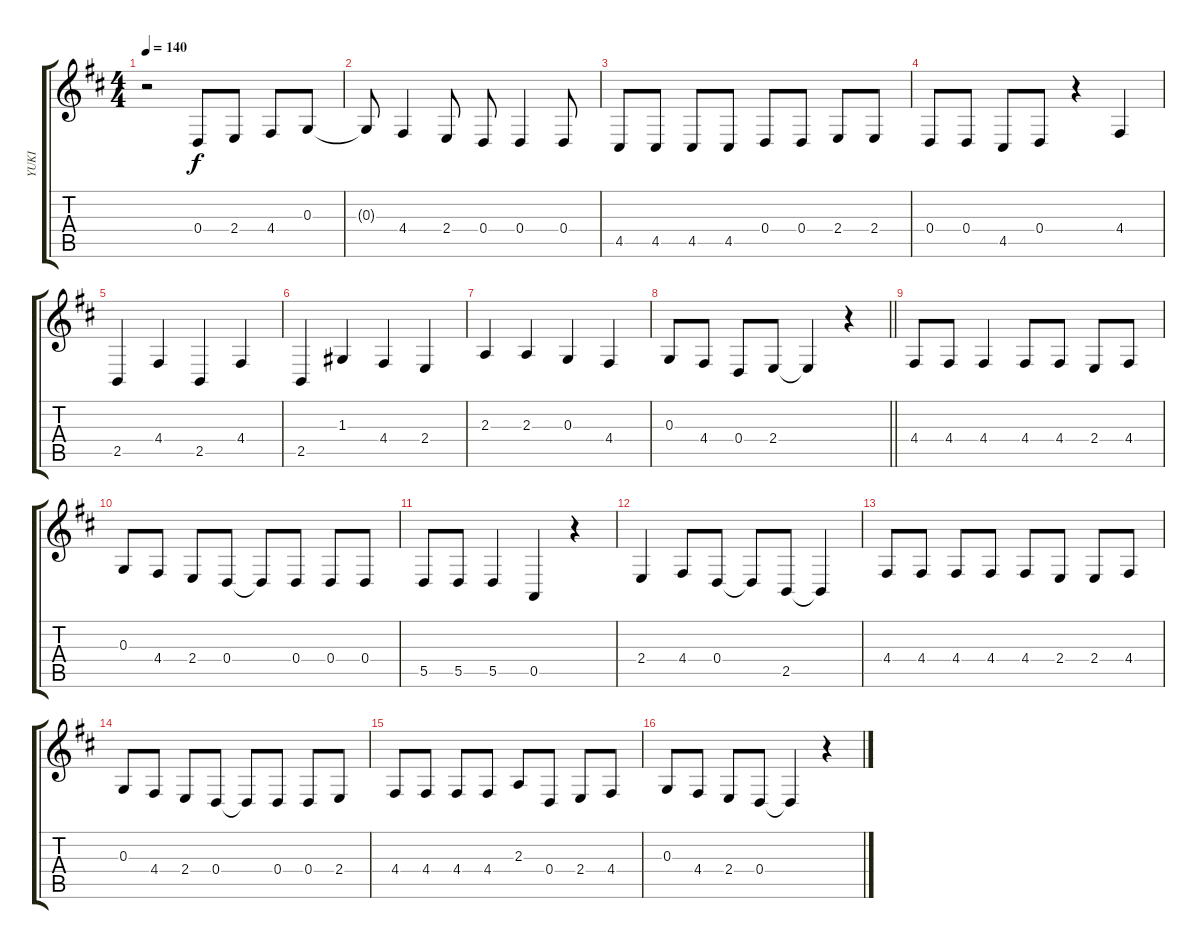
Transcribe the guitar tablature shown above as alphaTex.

\track ("YUKI" "YUKI") {instrument churchorgan}
\staff {score tabs}
\tuning (E4 B3 G3 D3 A2 E2) {hide}
\ts (4 4)
\tempo 140
\clef g2
\ks d
r.2{dy f} 0.4.8 2.4.8 4.4.8 0.3.8 |
0.3{t}.8 4.4.4 2.4.8 0.4.8 0.4.4 0.4.8 |
4.5.8 4.5.8 4.5.8 4.5.8 0.4.8 0.4.8 2.4.8 2.4.8 |
0.4.8 0.4.8 4.5.8 0.4.8 r.4 4.4.4 |
2.5.4 4.4.4 2.5.4 4.4.4 |
2.5.4 1.3.4 4.4.4 2.4.4 |
2.3.4 2.3.4 0.3.4 4.4.4 |
\barLineRight lightlight
0.3.8 4.4.8 0.4.8 2.4.8 2.4{t}.4 r.4 |
4.4.8 4.4.8 4.4.4 4.4.8 4.4.8 2.4.8 4.4.8 |
0.3.8 4.4.8 2.4.8 0.4.8 0.4{t}.8 0.4.8 0.4.8 0.4.8 |
5.5.8 5.5.8 5.5.4 0.5.4 r.4 |
2.4.4 4.4.8 0.4.8 0.4{t}.8 2.5.8 2.5{t}.4 |
4.4.8 4.4.8 4.4.8 4.4.8 4.4.8 2.4.8 2.4.8 4.4.8 |
0.3.8 4.4.8 2.4.8 0.4.8 0.4{t}.8 0.4.8 0.4.8 2.4.8 |
4.4.8 4.4.8 4.4.8 4.4.8 2.3.8 0.4.8 2.4.8 4.4.8 |
0.3.8 4.4.8 2.4.8 0.4.8 0.4{t}.4 r.4
